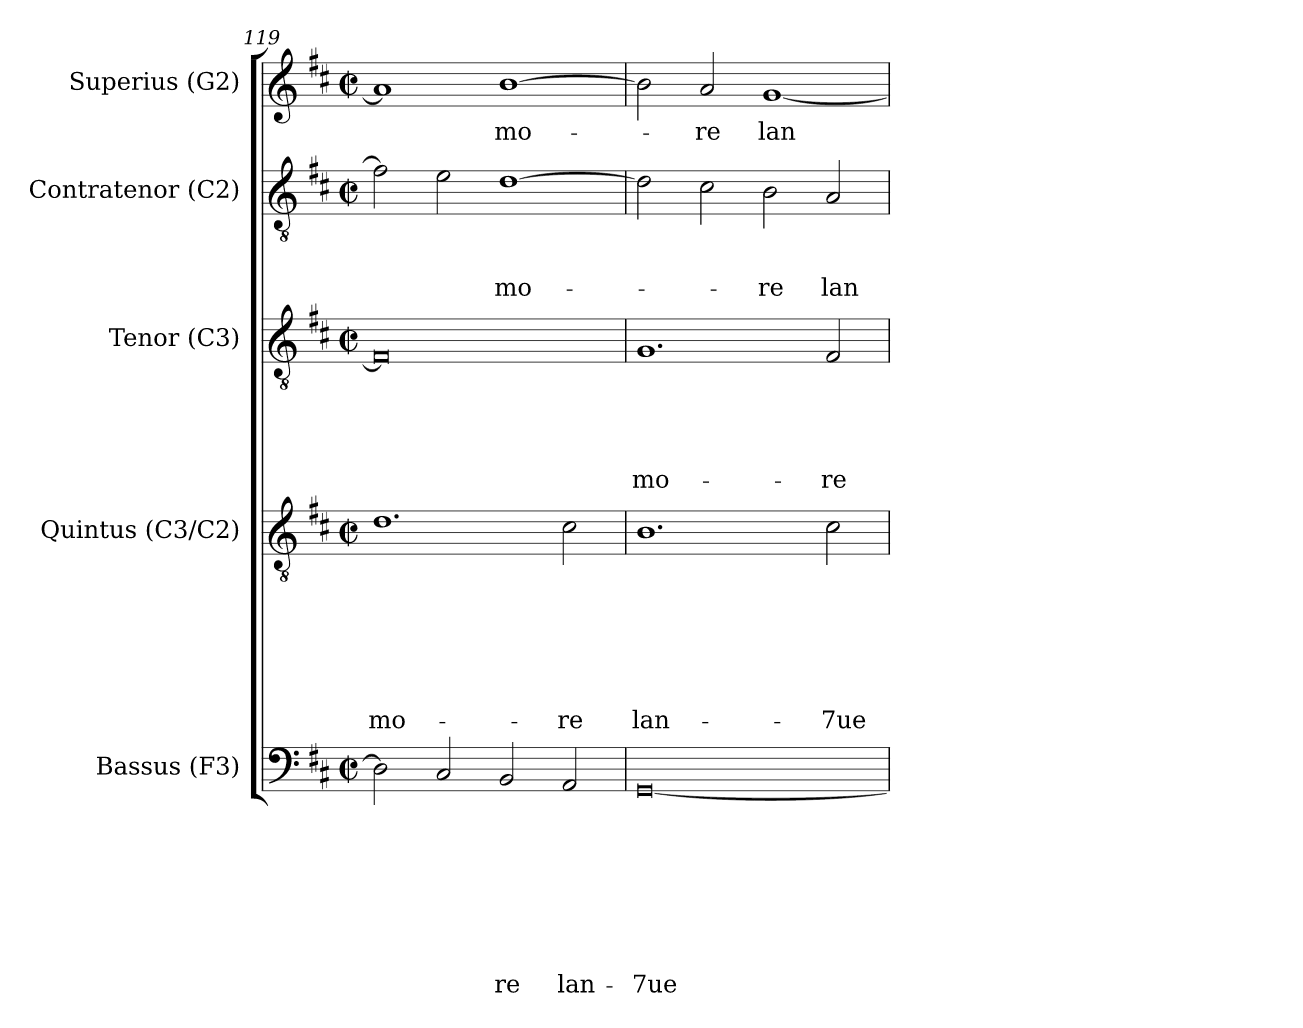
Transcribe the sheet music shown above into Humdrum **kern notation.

**kern	**text	**text	**text	**text	**text	**text	**text	**text	**kern	**text	**text	**text	**text	**text	**text	**text	**kern	**text	**text	**text	**text	**text	**kern	**text	**text	**text	**kern	**text
*part5	*part5	*part5	*part5	*part5	*part5	*part5	*part5	*part5	*part4	*part4	*part4	*part4	*part4	*part4	*part4	*part4	*part3	*part3	*part3	*part3	*part3	*part3	*part2	*part2	*part2	*part2	*part1	*part1
*staff5	*staff5	*staff5	*staff5	*staff5	*staff5	*staff5	*staff5	*staff5	*staff4	*staff4	*staff4	*staff4	*staff4	*staff4	*staff4	*staff4	*staff3	*staff3	*staff3	*staff3	*staff3	*staff3	*staff2	*staff2	*staff2	*staff2	*staff1	*staff1
*I"Bassus (F3)	*	*	*	*	*	*	*	*	*I"Quintus (C3/C2)	*	*	*	*	*	*	*	*I"Tenor (C3)	*	*	*	*	*	*I"Contratenor (C2)	*	*	*	*I"Superius (G2)	*
*I'B.	*	*	*	*	*	*	*	*	*I'Q.	*	*	*	*	*	*	*	*I'T.	*	*	*	*	*	*I'Ct.	*	*	*	*I'S.	*
*clefF4	*	*	*	*	*	*	*	*	*clefGv2	*	*	*	*	*	*	*	*clefGv2	*	*	*	*	*	*clefGv2	*	*	*	*clefG2	*
*k[f#c#]	*	*	*	*	*	*	*	*	*k[f#c#]	*	*	*	*	*	*	*	*k[f#c#]	*	*	*	*	*	*k[f#c#]	*	*	*	*k[f#c#]	*
*D:	*	*	*	*	*	*	*	*	*D:	*	*	*	*	*	*	*	*D:	*	*	*	*	*	*D:	*	*	*	*D:	*
*M2/2	*	*	*	*	*	*	*	*	*M2/2	*	*	*	*	*	*	*	*M2/2	*	*	*	*	*	*M2/2	*	*	*	*M2/2	*
*met(c|)	*	*	*	*	*	*	*	*	*met(c|)	*	*	*	*	*	*	*	*met(c|)	*	*	*	*	*	*met(c|)	*	*	*	*met(c|)	*
=119	=119	=119	=119	=119	=119	=119	=119	=119	=119	=119	=119	=119	=119	=119	=119	=119	=119	=119	=119	=119	=119	=119	=119	=119	=119	=119	=119	=119
!	!	!	!	!	!	!	!	!	!	!	!	!	!	!	!	!LO:LY:b	!	!	!	!	!	!	!	!	!	!	!	!
2D\]	.	.	.	.	.	.	.	.	1.d	.	.	.	.	.	.	-mo-	0F#]	.	.	.	.	.	2f#\]	.	.	.	1a]	.
2C#/	.	.	.	.	.	.	.	.	.	.	.	.	.	.	.	.	.	.	.	.	.	.	2e\	.	.	.	.	.
!	!	!	!	!	!	!	!	!LO:LY:b	!	!	!	!	!	!	!	!	!	!	!	!	!	!	!	!	!	!LO:LY:b	!	!LO:LY:b
2BB/	.	.	.	.	.	.	.	-re	.	.	.	.	.	.	.	.	.	.	.	.	.	.	[>1d	.	.	-mo-	[>1b	-mo-
!	!	!	!	!	!	!	!	!LO:LY:b	!	!	!	!	!	!	!	!LO:LY:b	!	!	!	!	!	!	!	!	!	!	!	!
2AA/	.	.	.	.	.	.	.	lan-	2c#\	.	.	.	.	.	.	-re	.	.	.	.	.	.	.	.	.	.	.	.
=120	=120	=120	=120	=120	=120	=120	=120	=120	=120	=120	=120	=120	=120	=120	=120	=120	=120	=120	=120	=120	=120	=120	=120	=120	=120	=120	=120	=120
!	!	!	!	!	!	!	!	!LO:LY:b	!	!	!	!	!	!	!	!LO:LY:b	!	!	!	!	!	!LO:LY:b	!	!	!	!	!	!
[<0GG	.	.	.	.	.	.	.	-7ue-	1.B	.	.	.	.	.	.	lan-	1.G	.	.	.	.	-mo-	2d\]	.	.	.	2b\]	.
!	!	!	!	!	!	!	!	!	!	!	!	!	!	!	!	!	!	!	!	!	!	!	!	!	!	!	!	!LO:LY:b
.	.	.	.	.	.	.	.	.	.	.	.	.	.	.	.	.	.	.	.	.	.	.	2c#\	.	.	.	2a/	-re
!	!	!	!	!	!	!	!	!	!	!	!	!	!	!	!	!	!	!	!	!	!	!	!	!	!	!LO:LY:b	!	!LO:LY:b
.	.	.	.	.	.	.	.	.	.	.	.	.	.	.	.	.	.	.	.	.	.	.	2B\	.	.	-re	[<1g	lan-
!	!	!	!	!	!	!	!	!	!	!	!	!	!	!	!	!LO:LY:b	!	!	!	!	!	!LO:LY:b	!	!	!	!LO:LY:b	!	!
.	.	.	.	.	.	.	.	.	2c#\	.	.	.	.	.	.	-7ue-	2F#/	.	.	.	.	-re	2A/	.	.	lan-	.	.
=	=	=	=	=	=	=	=	=	=	=	=	=	=	=	=	=	=	=	=	=	=	=	=	=	=	=	=	=
*-	*-	*-	*-	*-	*-	*-	*-	*-	*-	*-	*-	*-	*-	*-	*-	*-	*-	*-	*-	*-	*-	*-	*-	*-	*-	*-	*-	*-
